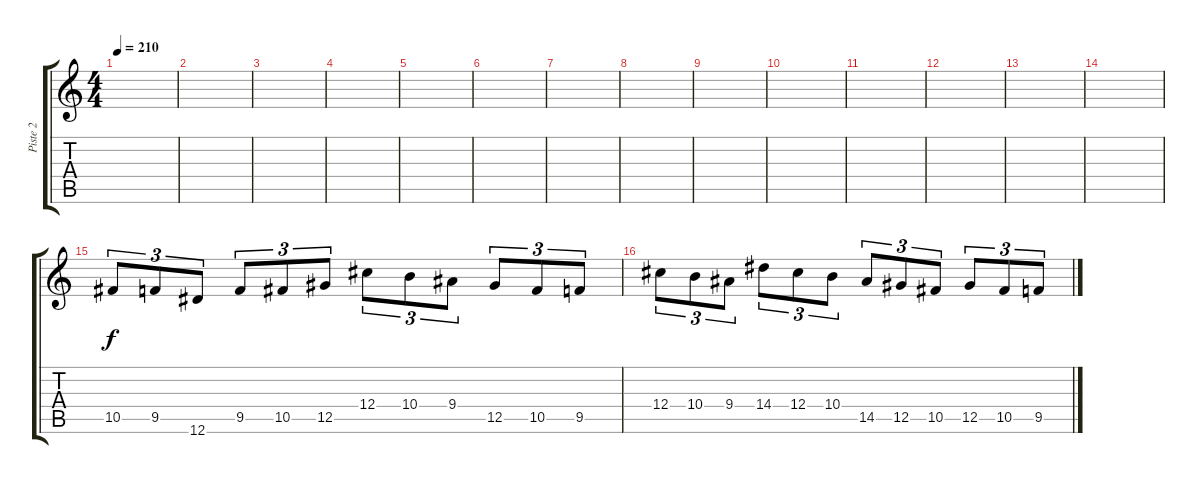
\track ("Piste 2" "Piste 2") {instrument overdrivenguitar}
\staff {score tabs}
\tuning (Eb4 Bb3 Gb3 Db3 Ab2 Eb2) {hide}
\ts (4 4)
\tempo 210
\clef g2
\ks c
|
|
|
|
|
|
|
|
|
|
|
|
|
|
10.5.8{tu (3 2)} 9.5.8{tu (3 2)} 12.6.8{tu (3 2)} 9.5.8{tu (3 2)} 10.5.8{tu (3 2)} 12.5.8{tu (3 2)} 12.4.8{tu (3 2)} 10.4.8{tu (3 2)} 9.4.8{tu (3 2)} 12.5.8{tu (3 2)} 10.5.8{tu (3 2)} 9.5.8{tu (3 2)} |
12.4.8{tu (3 2)} 10.4.8{tu (3 2)} 9.4.8{tu (3 2)} 14.4.8{tu (3 2)} 12.4.8{tu (3 2)} 10.4.8{tu (3 2)} 14.5.8{tu (3 2)} 12.5.8{tu (3 2)} 10.5.8{tu (3 2)} 12.5.8{tu (3 2)} 10.5.8{tu (3 2)} 9.5.8{tu (3 2)}
